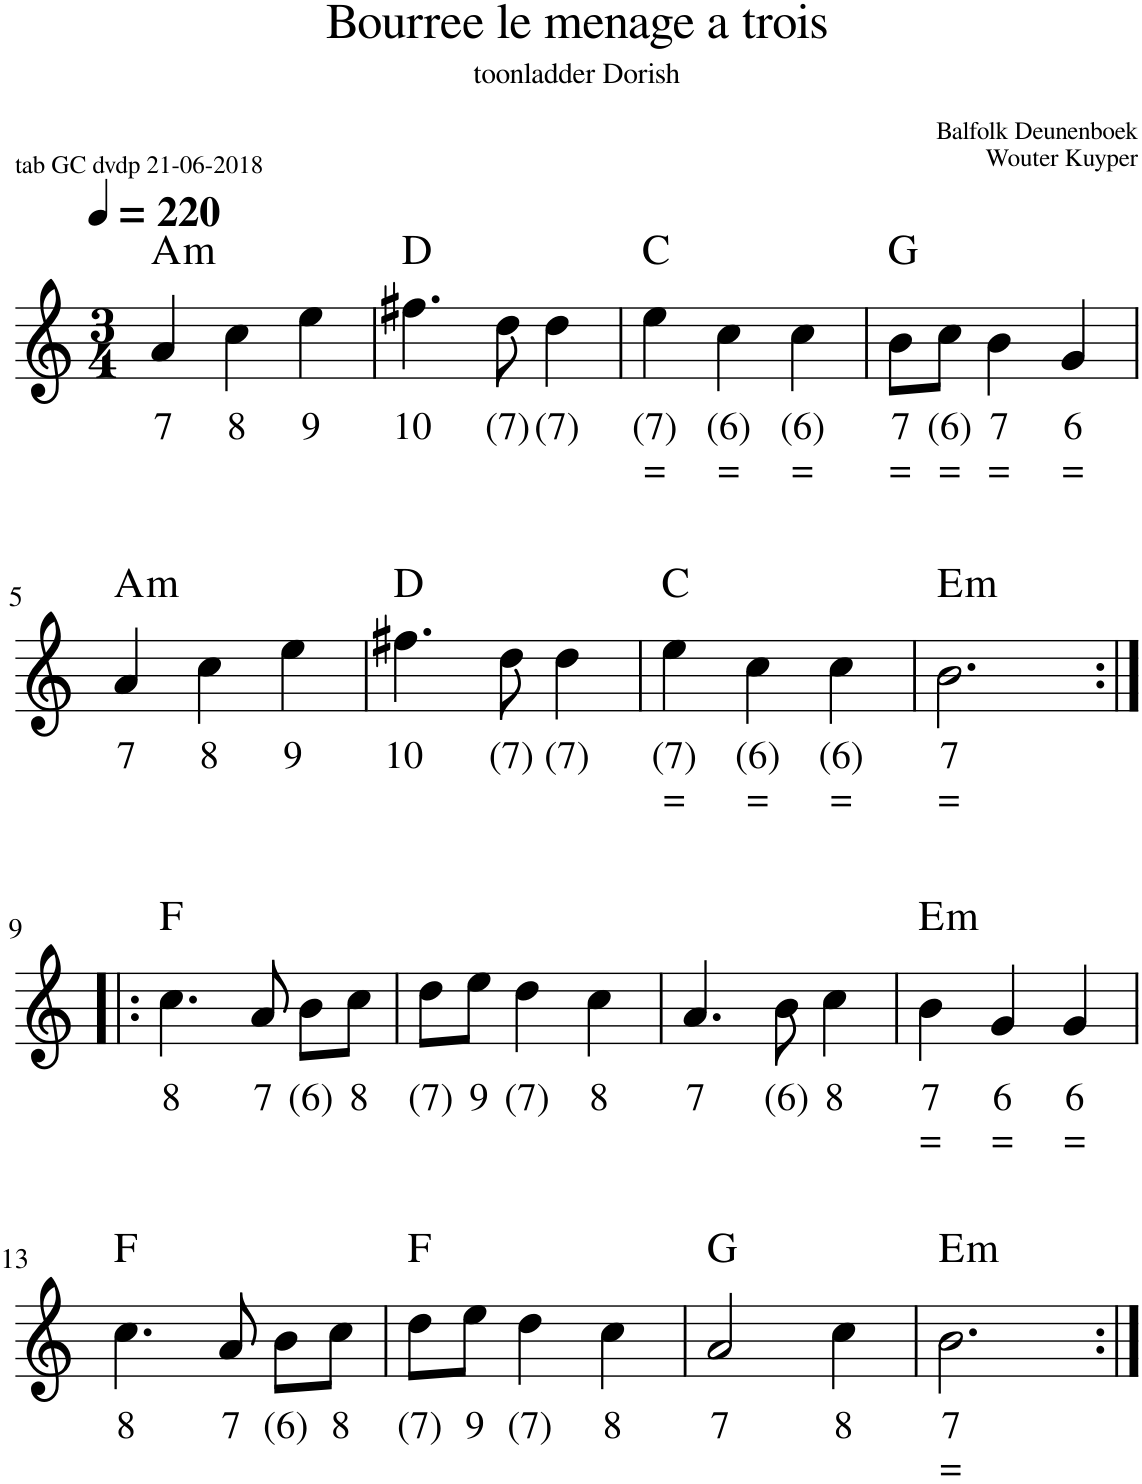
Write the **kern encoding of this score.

**kern	**text	**text	**harte
*part1	*part1	*part1	*part1
*staff1	*staff1	*staff1	*
*I"Stem	*	*	*
*I'Stm.	*	*	*
*clefG2	*	*	*
*k[]	*	*	*
*M3/4	*	*	*
*MM220	*	*	*
=1	=1	=1	=1
!	!LO:LY:b	!	!LO:H:kt=m
4a/	7	.	A:min
!	!LO:LY:b	!	!
4cc\	8	.	.
!	!LO:LY:b	!	!
4ee\	9	.	.
=2	=2	=2	=2
!	!LO:LY:b	!	!
4.ff#X\	10	.	D:maj
!	!LO:LY:b	!	!
8dd\	(7)	.	.
!	!LO:LY:b	!	!
4dd\	(7)	.	.
=3	=3	=3	=3
!	!LO:LY:b	!LO:LY:b	!
4ee\	(7)	=	C:maj
!	!LO:LY:b	!LO:LY:b	!
4cc\	(6)	=	.
!	!LO:LY:b	!LO:LY:b	!
4cc\	(6)	=	.
=4	=4	=4	=4
!	!LO:LY:b	!LO:LY:b	!
8b\L	7	=	G:maj
!	!LO:LY:b	!LO:LY:b	!
8cc\J	(6)	=	.
!	!LO:LY:b	!LO:LY:b	!
4b\	7	=	.
!	!LO:LY:b	!LO:LY:b	!
4g/	6	=	.
!!LO:LB:g=z
=5	=5	=5	=5
!	!LO:LY:b	!	!LO:H:kt=m
4a/	7	.	A:min
!	!LO:LY:b	!	!
4cc\	8	.	.
!	!LO:LY:b	!	!
4ee\	9	.	.
=6	=6	=6	=6
!	!LO:LY:b	!	!
4.ff#X\	10	.	D:maj
!	!LO:LY:b	!	!
8dd\	(7)	.	.
!	!LO:LY:b	!	!
4dd\	(7)	.	.
=7	=7	=7	=7
!	!LO:LY:b	!LO:LY:b	!
4ee\	(7)	=	C:maj
!	!LO:LY:b	!LO:LY:b	!
4cc\	(6)	=	.
!	!LO:LY:b	!LO:LY:b	!
4cc\	(6)	=	.
=8	=8	=8	=8
!	!LO:LY:b	!LO:LY:b	!LO:H:kt=m
2.b\	7	=	E:min
!!LO:LB:g=z
=9:|!|:	=9:|!|:	=9:|!|:	=9:|!|:
!	!LO:LY:b	!	!
4.cc\	8	.	F:maj
!	!LO:LY:b	!	!
8a/	7	.	.
!	!LO:LY:b	!	!
8b\L	(6)	.	.
!	!LO:LY:b	!	!
8cc\J	8	.	.
=10	=10	=10	=10
!	!LO:LY:b	!	!
8dd\L	(7)	.	.
!	!LO:LY:b	!	!
8ee\J	9	.	.
!	!LO:LY:b	!	!
4dd\	(7)	.	.
!	!LO:LY:b	!	!
4cc\	8	.	.
=11	=11	=11	=11
!	!LO:LY:b	!	!
4.a/	7	.	.
!	!LO:LY:b	!	!
8b\	(6)	.	.
!	!LO:LY:b	!	!
4cc\	8	.	.
=12	=12	=12	=12
!	!LO:LY:b	!LO:LY:b	!LO:H:kt=m
4b\	7	=	E:min
!	!LO:LY:b	!LO:LY:b	!
4g/	6	=	.
!	!LO:LY:b	!LO:LY:b	!
4g/	6	=	.
!!LO:LB:g=z
=13	=13	=13	=13
!	!LO:LY:b	!	!
4.cc\	8	.	F:maj
!	!LO:LY:b	!	!
8a/	7	.	.
!	!LO:LY:b	!	!
8b\L	(6)	.	.
!	!LO:LY:b	!	!
8cc\J	8	.	.
=14	=14	=14	=14
!	!LO:LY:b	!	!
8dd\L	(7)	.	F:maj
!	!LO:LY:b	!	!
8ee\J	9	.	.
!	!LO:LY:b	!	!
4dd\	(7)	.	.
!	!LO:LY:b	!	!
4cc\	8	.	.
=15	=15	=15	=15
!	!LO:LY:b	!	!
2a/	7	.	G:maj
!	!LO:LY:b	!	!
4cc\	8	.	.
=16	=16	=16	=16
!	!LO:LY:b	!LO:LY:b	!LO:H:kt=m
2.b\	7	=	E:min
=:|!	=:|!	=:|!	=:|!
*-	*-	*-	*-
